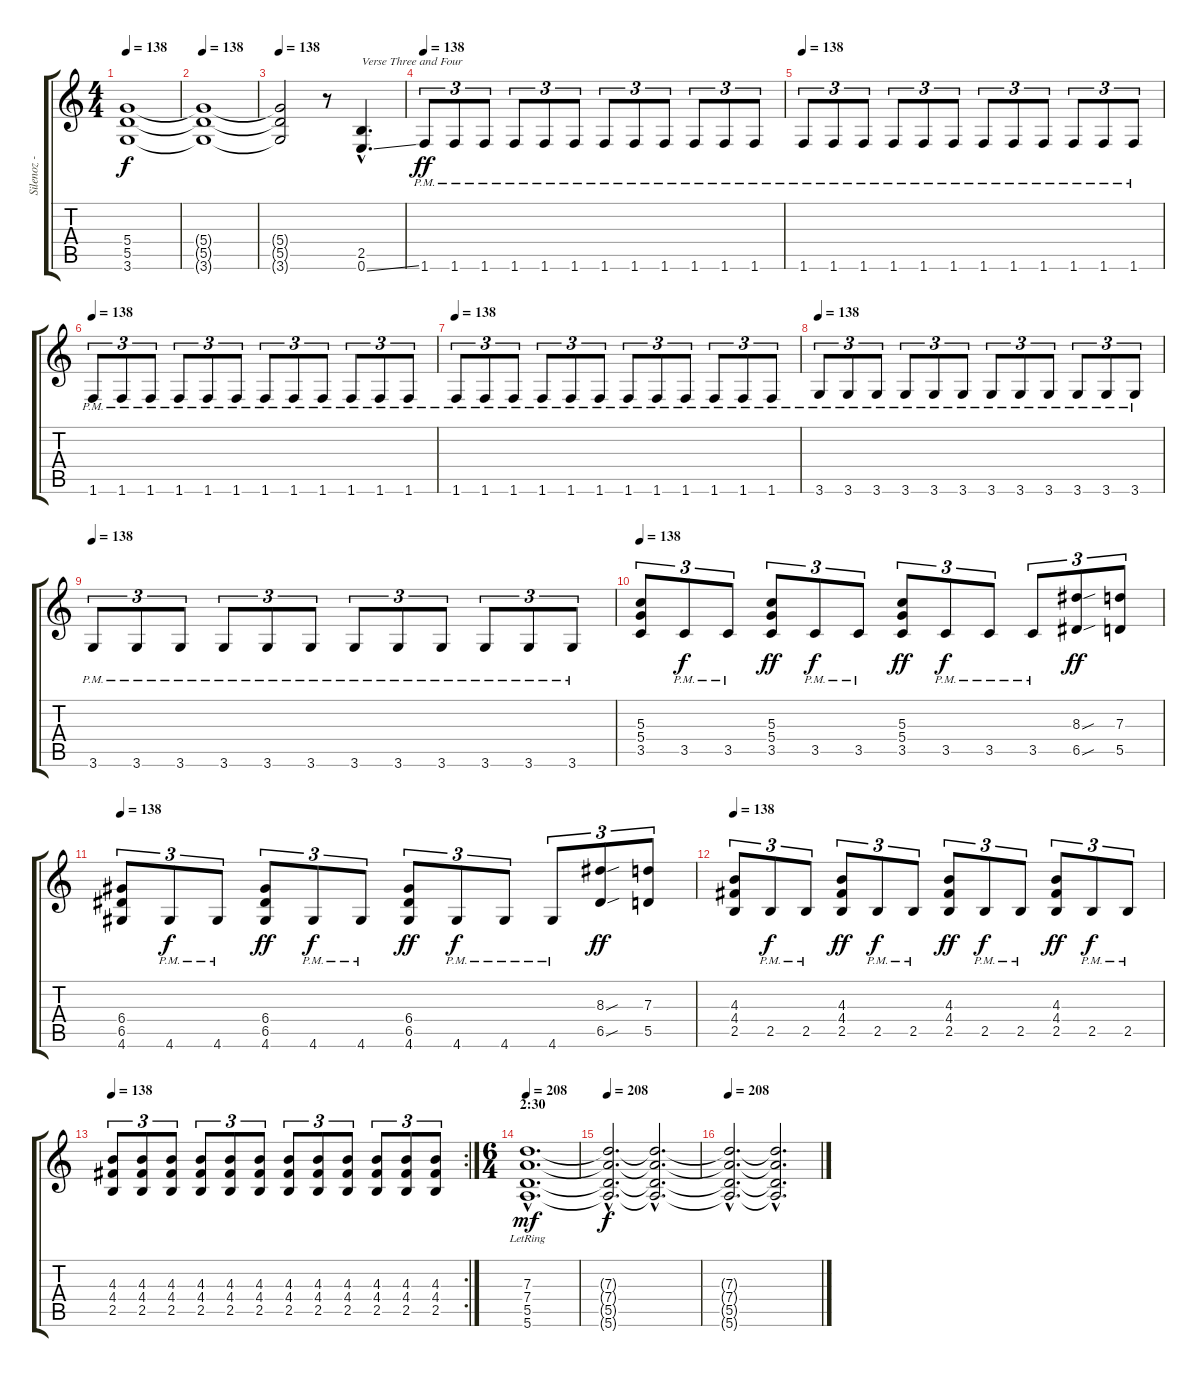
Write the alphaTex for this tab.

\track ("Silenoz - Guitar" "Silenoz - ") {instrument distortionguitar}
\staff {score tabs}
\tuning (E4 B3 G3 D3 A2 E2) {hide}
\ts (4 4)
\tempo 138
\clef g2
\ks c
(5.4{t} 5.5{t} 3.6{t}).1{dy f} |
\tempo 138
(5.4{t} 5.5{t} 3.6{t}).1 |
\tempo 138
(5.4{t} 5.5{t} 3.6{t}).2 r.8 (2.5{hac} 0.6{ss hac}).4{d txt "Verse Three and Four"} |
\tempo 138
1.6{pm}.8{tu (3 2) dy ff} 1.6{pm}.8{tu (3 2)} 1.6{pm}.8{tu (3 2)} 1.6{pm}.8{tu (3 2)} 1.6{pm}.8{tu (3 2)} 1.6{pm}.8{tu (3 2)} 1.6{pm}.8{tu (3 2)} 1.6{pm}.8{tu (3 2)} 1.6{pm}.8{tu (3 2)} 1.6{pm}.8{tu (3 2)} 1.6{pm}.8{tu (3 2)} 1.6{pm}.8{tu (3 2)} |
\tempo 138
1.6{pm}.8{tu (3 2)} 1.6{pm}.8{tu (3 2)} 1.6{pm}.8{tu (3 2)} 1.6{pm}.8{tu (3 2)} 1.6{pm}.8{tu (3 2)} 1.6{pm}.8{tu (3 2)} 1.6{pm}.8{tu (3 2)} 1.6{pm}.8{tu (3 2)} 1.6{pm}.8{tu (3 2)} 1.6{pm}.8{tu (3 2)} 1.6{pm}.8{tu (3 2)} 1.6{pm}.8{tu (3 2)} |
\tempo 138
1.6{pm}.8{tu (3 2)} 1.6{pm}.8{tu (3 2)} 1.6{pm}.8{tu (3 2)} 1.6{pm}.8{tu (3 2)} 1.6{pm}.8{tu (3 2)} 1.6{pm}.8{tu (3 2)} 1.6{pm}.8{tu (3 2)} 1.6{pm}.8{tu (3 2)} 1.6{pm}.8{tu (3 2)} 1.6{pm}.8{tu (3 2)} 1.6{pm}.8{tu (3 2)} 1.6{pm}.8{tu (3 2)} |
\tempo 138
1.6{pm}.8{tu (3 2)} 1.6{pm}.8{tu (3 2)} 1.6{pm}.8{tu (3 2)} 1.6{pm}.8{tu (3 2)} 1.6{pm}.8{tu (3 2)} 1.6{pm}.8{tu (3 2)} 1.6{pm}.8{tu (3 2)} 1.6{pm}.8{tu (3 2)} 1.6{pm}.8{tu (3 2)} 1.6{pm}.8{tu (3 2)} 1.6{pm}.8{tu (3 2)} 1.6{pm}.8{tu (3 2)} |
\tempo 138
3.6{pm}.8{tu (3 2)} 3.6{pm}.8{tu (3 2)} 3.6{pm}.8{tu (3 2)} 3.6{pm}.8{tu (3 2)} 3.6{pm}.8{tu (3 2)} 3.6{pm}.8{tu (3 2)} 3.6{pm}.8{tu (3 2)} 3.6{pm}.8{tu (3 2)} 3.6{pm}.8{tu (3 2)} 3.6{pm}.8{tu (3 2)} 3.6{pm}.8{tu (3 2)} 3.6{pm}.8{tu (3 2)} |
\tempo 138
3.6{pm}.8{tu (3 2)} 3.6{pm}.8{tu (3 2)} 3.6{pm}.8{tu (3 2)} 3.6{pm}.8{tu (3 2)} 3.6{pm}.8{tu (3 2)} 3.6{pm}.8{tu (3 2)} 3.6{pm}.8{tu (3 2)} 3.6{pm}.8{tu (3 2)} 3.6{pm}.8{tu (3 2)} 3.6{pm}.8{tu (3 2)} 3.6{pm}.8{tu (3 2)} 3.6{pm}.8{tu (3 2)} |
\tempo 138
(5.3 5.4 3.5).8{tu (3 2)} 3.5{pm}.8{tu (3 2) dy f} 3.5{pm}.8{tu (3 2)} (5.3 5.4 3.5).8{tu (3 2) dy ff} 3.5{pm}.8{tu (3 2) dy f} 3.5{pm}.8{tu (3 2)} (5.3 5.4 3.5).8{tu (3 2) dy ff} 3.5{pm}.8{tu (3 2) dy f} 3.5{pm}.8{tu (3 2)} 3.5{pm}.8{tu (3 2)} (8.3{sou} 6.5{sou}).8{tu (3 2) dy ff} (7.3 5.5).8{tu (3 2)} |
\tempo 138
(6.4 6.5 4.6).8{tu (3 2)} 4.6{pm}.8{tu (3 2) dy f} 4.6{pm}.8{tu (3 2)} (6.4 6.5 4.6).8{tu (3 2) dy ff} 4.6{pm}.8{tu (3 2) dy f} 4.6{pm}.8{tu (3 2)} (6.4 6.5 4.6).8{tu (3 2) dy ff} 4.6{pm}.8{tu (3 2) dy f} 4.6{pm}.8{tu (3 2)} 4.6{pm}.8{tu (3 2)} (8.3{sou} 6.5{sou}).8{tu (3 2) dy ff} (7.3 5.5).8{tu (3 2)} |
\tempo 138
(4.3 4.4 2.5).8{tu (3 2)} 2.5{pm}.8{tu (3 2) dy f} 2.5{pm}.8{tu (3 2)} (4.3 4.4 2.5).8{tu (3 2) dy ff} 2.5{pm}.8{tu (3 2) dy f} 2.5{pm}.8{tu (3 2)} (4.3 4.4 2.5).8{tu (3 2) dy ff} 2.5{pm}.8{tu (3 2) dy f} 2.5{pm}.8{tu (3 2)} (4.3 4.4 2.5).8{tu (3 2) dy ff} 2.5{pm}.8{tu (3 2) dy f} 2.5{pm}.8{tu (3 2)} |
\rc 2
\tempo 138
(4.3 4.4 2.5).8{tu (3 2)} (4.3 4.4 2.5).8{tu (3 2)} (4.3 4.4 2.5).8{tu (3 2)} (4.3 4.4 2.5).8{tu (3 2)} (4.3 4.4 2.5).8{tu (3 2)} (4.3 4.4 2.5).8{tu (3 2)} (4.3 4.4 2.5).8{tu (3 2)} (4.3 4.4 2.5).8{tu (3 2)} (4.3 4.4 2.5).8{tu (3 2)} (4.3 4.4 2.5).8{tu (3 2)} (4.3 4.4 2.5).8{tu (3 2)} (4.3 4.4 2.5).8{tu (3 2)} |
\ts (6 4)
\section ("" "2:30")
\tempo 208
(7.3{hac lr} 7.4{hac lr} 5.5{hac lr} 5.6{hac lr}).1{d dy mf} |
\tempo 208
(7.3{hac t} 7.4{hac t} 5.5{hac t} 5.6{hac t}).2{d dy f} (7.3{hac t} 7.4{hac t} 5.5{hac t} 5.6{hac t}).2{d} |
\tempo 208
(7.3{hac t} 7.4{hac t} 5.5{hac t} 5.6{hac t}).2{d} (7.3{hac t} 7.4{hac t} 5.5{hac t} 5.6{hac t}).2{d}
